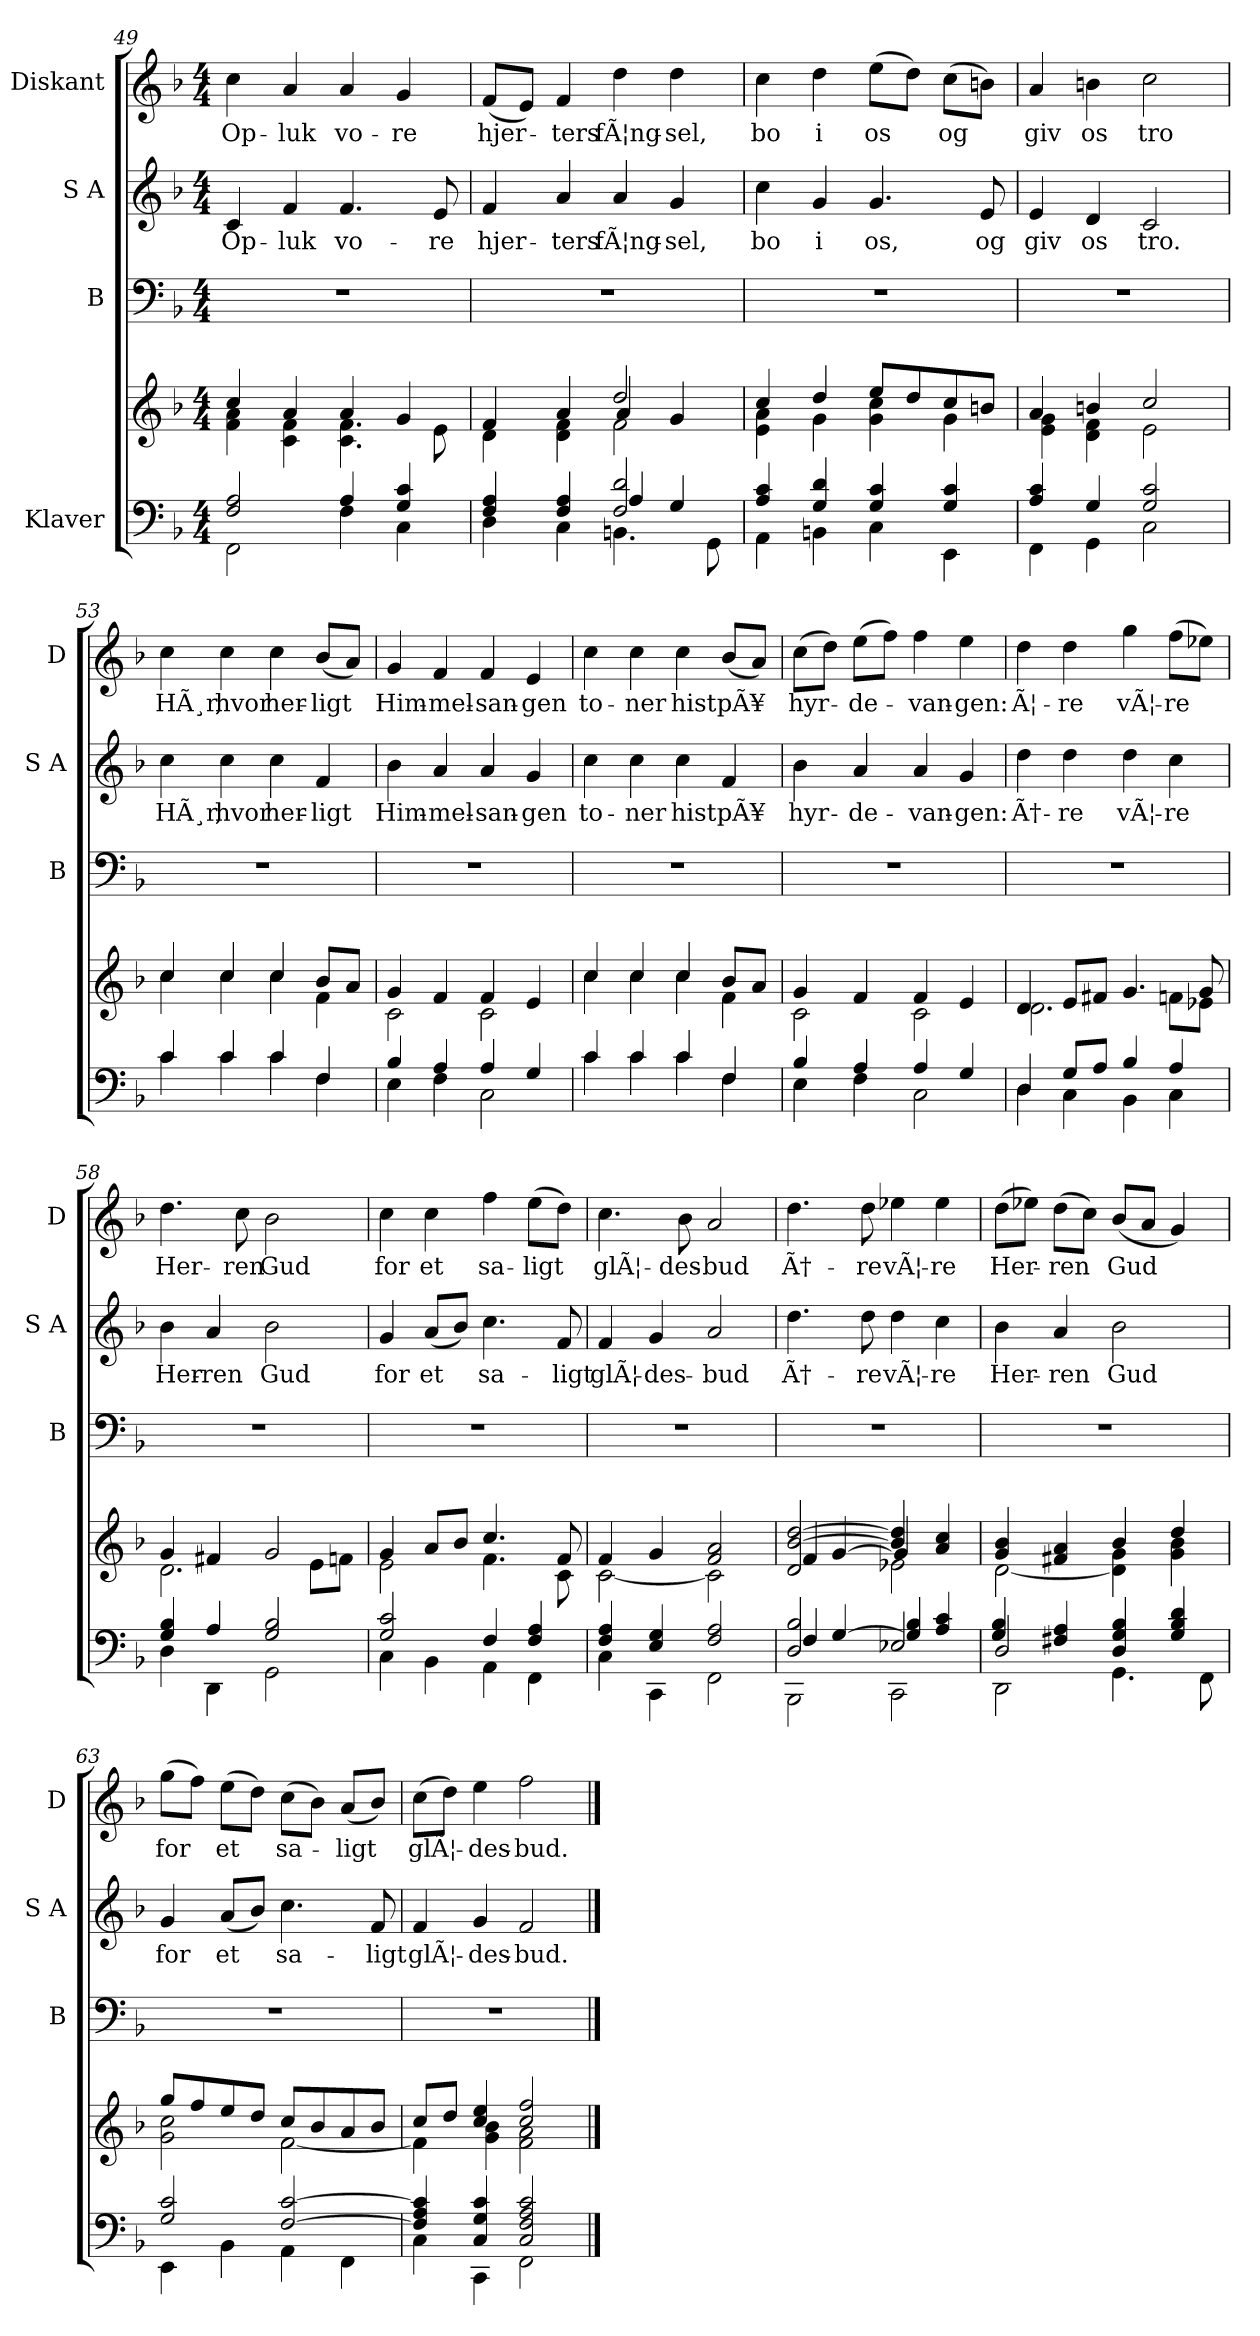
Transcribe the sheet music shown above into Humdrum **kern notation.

**kern	**kern	**kern	**kern	**text	**kern	**text
*part4	*part4	*part3	*part2	*part2	*part1	*part1
*staff5	*staff4	*staff3	*staff2	*staff2	*staff1	*staff1
*I"Klaver	*	*I"B	*I"S A	*	*I"Diskant	*
*	*	*I'B	*I'S A	*	*I'D	*
*clefF4	*clefG2	*clefF4	*clefG2	*	*clefG2	*
*k[b-]	*k[b-]	*k[b-]	*k[b-]	*	*k[b-]	*
*M4/4	*M4/4	*M4/4	*M4/4	*	*M4/4	*
=49	=49	=49	=49	=49	=49	=49
*^	*^	*	*	*	*	*
2F/ 2A/	2FF\	4cc/	4f\ 4a\	1r	4c/	Op-	4cc\	Op-
.	.	4a/	4c\ 4f\	.	4f/	-luk	4a/	-luk
4A/	4F\	4a/	4.c\ 4.f\	.	4.f/	vo-	4a/	vo-
4G/ 4c/	4C\	4g/	.	.	.	.	4g/	-re
.	.	.	8e\	.	8e/	-re	.	.
=50	=50	=50	=50	=50	=50	=50	=50	=50
*	*^	*	*^	*	*	*	*	*
4F/ 4A/	4D\	2ryy	4f/	4d\	2ryy	1r	4f/	hjer-	(<8f/L	hjer-
.	.	.	.	.	.	.	.	.	8e/J)	.
4F/ 4A/	4C\	.	4a/	4d\ 4f\	.	.	4a/	-ters	4f/	-ters
2F/ 2d/	4.BBn\	4A/	2dd/	2f\	4a/	.	4a/	fÃ¦ng-	4dd\	fÃ¦ng-
.	.	4G/	.	.	4g/	.	4g/	-sel,	4dd\	-sel,
.	8GG\	.	.	.	.	.	.	.	.	.
*	*v	*v	*	*	*	*	*	*	*	*
*	*	*	*v	*v	*	*	*	*	*
!!LO:LB:g=z
=51	=51	=51	=51	=51	=51	=51	=51	=51
4A/ 4c/	4AA\	4cc/	4e\ 4a\	1r	4cc\	bo	4cc\	bo
4G/ 4d/	4BBn\	4dd/	4g\	.	4g/	i	4dd\	i
4G/ 4c/	4C\	8ee/L	4g\ 4cc\	.	4.g/	os,	(>8ee\L	-os
.	.	8dd/	.	.	.	.	8dd\J)	.
4G/ 4c/	4EE\	8cc/	4g\	.	.	.	(>8cc\L	og
.	.	8bn/J	.	.	8e/	og	8bn\J)	.
=52	=52	=52	=52	=52	=52	=52	=52	=52
4A/ 4c/	4FF\	4a/	4e\ 4g\	1r	4e/	giv	4a/	giv
4G/	4GG\	4bn/	4d\ 4f\	.	4d/	os	4bn\	os
2G/ 2c/	2C\	2cc/	2e\	.	2c/	tro.	2cc\	tro
=53	=53	=53	=53	=53	=53	=53	=53	=53
4c/	4c\	4cc/	4cc\	1r	4cc\	HÃ¸r,	4cc\	HÃ¸r,
4c/	4c\	4cc/	4cc\	.	4cc\	hvor	4cc\	hvor
4c/	4c\	4cc/	4cc\	.	4cc\	her-	4cc\	her-
4F/	4F\	8b-/L	4f\	.	4f/	-ligt	(<8b-/L	-ligt
.	.	8a/J	.	.	.	.	8a/J)	.
=54	=54	=54	=54	=54	=54	=54	=54	=54
4B-/	4E\	4g/	2c\	1r	4b-\	Him-	4g/	-Him-
4A/	4F\	4f/	.	.	4a/	-mel-	4f/	-mel-
4A/	2C\	4f/	2c\	.	4a/	-san-	4f/	-san-
4G/	.	4e/	.	.	4g/	-gen	4e/	-gen
=55	=55	=55	=55	=55	=55	=55	=55	=55
4c/	4c\	4cc/	4cc\	1r	4cc\	to-	4cc\	to-
4c/	4c\	4cc/	4cc\	.	4cc\	-ner	4cc\	-ner
4c/	4c\	4cc/	4cc\	.	4cc\	hist	4cc\	hist
4F/	4F\	8b-/L	4f\	.	4f/	pÃ¥	(<8b-/L	pÃ¥
.	.	8a/J	.	.	.	.	8a/J)	.
=56	=56	=56	=56	=56	=56	=56	=56	=56
4B-/	4E\	4g/	2c\	1r	4b-\	hyr-	(>8cc\L	hyr-
.	.	.	.	.	.	.	8dd\J)	.
4A/	4F\	4f/	.	.	4a/	-de-	(>8ee\L	-de-
.	.	.	.	.	.	.	8ff\J)	.
4A/	2C\	4f/	2c\	.	4a/	-van-	4ff\	-van-
4G/	.	4e/	.	.	4g/	-gen:	4ee\	-gen:
!!LO:PB:g=z
=57	=57	=57	=57	=57	=57	=57	=57	=57
4D/	4D\	4d/	2.d\	1r	4dd\	Ã†-	4dd\	Ã¦-
8G/L	4C\	8e/L	.	.	4dd\	-re	4dd\	-re
8A/J	.	8f#X/J	.	.	.	.	.	.
4B-/	4BB-\	4.g/	.	.	4dd\	vÃ¦-	4gg\	vÃ¦-
4A/	4C\	.	8fn\L	.	4cc\	-re	(>8ff\L	-re
.	.	8g/	8e-X\J	.	.	.	8ee-X\J)	.
=58	=58	=58	=58	=58	=58	=58	=58	=58
4G/ 4B-/	4D\	4g/	2.d\	1r	4b-\	Her-	4.dd\	Her-
4A/	4DD\	4f#X/	.	.	4a/	-ren	.	.
.	.	.	.	.	.	.	8cc\	-ren
2G/ 2B-/	2GG\	2g/	.	.	2b-\	Gud	2b-\	Gud
.	.	.	8e\L	.	.	.	.	.
.	.	.	8fn\J	.	.	.	.	.
=59	=59	=59	=59	=59	=59	=59	=59	=59
2G/ 2c/	4C\	4g/	2e\	1r	4g/	for	4cc\	for
.	4BB-\	8a/L	.	.	(<8a/L	et	4cc\	et
.	.	8b-/J	.	.	8b-/J)	.	.	.
4F/	4AA\	4.cc/	4.f\	.	4.cc\	sa-	4ff\	sa-
4F/ 4A/	4FF\	.	.	.	.	.	(>8ee\L	-ligt
.	.	8f/	8c\	.	8f/	-ligt	8dd\J)	.
=60	=60	=60	=60	=60	=60	=60	=60	=60
4F/ 4A/	4C\	4f/	[2c\	1r	4f/	glÃ¦-	4.cc\	glÃ¦-
4E/ 4G/	4CC\	4g/	.	.	4g/	-des-	.	.
.	.	.	.	.	.	.	8b-\	-des-
2F/ 2A/	2FF\	2f/ 2a/	2c\]	.	2a/	-bud	2a/	-bud
=61	=61	=61	=61	=61	=61	=61	=61	=61
*	*^	*	*^	*	*	*	*	*
2D/ 2B-/	2BBB-\	4F/	2d/ [2b-/ [2dd/	2ryy	4f/	1r	4.dd\	Ã†-	4.dd\	Ã†-
.	.	[4G/	.	.	[4g/	.	.	.	.	.
.	.	.	.	.	.	.	8dd\	-re	8dd\	-re
2E-X/	2CC\	4G/] 4B-/	4b-/] 4dd/]	2e-X\	4g/]	.	4dd\	vÃ¦-	4ee-X\	vÃ¦-
.	.	4A/ 4c/	4a/ 4cc/	.	4ryy	.	4cc\	-re	4ee-\	-re
*	*	*	*	*v	*v	*	*	*	*	*
!!LO:LB:g=z
=62	=62	=62	=62	=62	=62	=62	=62	=62	=62
2D/	2DD\	4G/ 4B-/	4g/ 4b-/	[2d\	1r	4b-\	Her-	(>8dd\L	Her-
.	.	.	.	.	.	.	.	8ee-X\J)	.
.	.	4F#X/ 4A/	4f#X/ 4a/	.	.	4a/	-ren	(>8dd\L	-ren
.	.	.	.	.	.	.	.	8cc\J)	.
4D/ 4G/ 4B-/	4.GG\	2ryy	4b-/	4d\] 4g\	.	2b-\	Gud	(<8b-/L	Gud
.	.	.	.	.	.	.	.	8a/J	.
4G/ 4B-/ 4d/	.	.	4dd/	4g\ 4b-\	.	.	.	4g/)	.
.	8FF\	.	.	.	.	.	.	.	.
*	*v	*v	*	*	*	*	*	*	*
=63	=63	=63	=63	=63	=63	=63	=63	=63
2G/ 2c/	4EE\	8gg/L	2g\ 2cc\	1r	4g/	for	(>8gg\L	-for
.	.	8ff/	.	.	.	.	8ff\J)	.
.	4BB-\	8ee/	.	.	(<8a/L	et	(>8ee\L	et
.	.	8dd/J	.	.	8b-/J)	.	8dd\J)	.
[2F/ [2c/	4AA\	8cc/L	[2f\	.	4.cc\	sa-	(>8cc\L	sa-
.	.	8b-/	.	.	.	.	8b-\J)	.
.	4FF\	8a/	.	.	.	.	(<8a/L	-ligt
.	.	8b-/J	.	.	8f/	-ligt	8b-/J)	.
=64	=64	=64	=64	=64	=64	=64	=64	=64
4F/] 4A/ 4c/]	4C\	8cc/L	4f\]	1r	4f/	glÃ¦-	(>8cc\L	glÃ¦-
.	.	8dd/J	.	.	.	.	8dd\J)	.
4C/ 4G/ 4c/	4CC\	4cc/ 4ee/	4g\ 4b-\	.	4g/	-des-	4ee\	-des-
2C/ 2F/ 2A/ 2c/	2FF\	2cc/ 2ff/	2f\ 2a\	.	2f/	-bud.	2ff\	-bud.
*v	*v	*	*	*	*	*	*	*
*	*v	*v	*	*	*	*	*
==	==	==	==	==	==	==
*-	*-	*-	*-	*-	*-	*-
